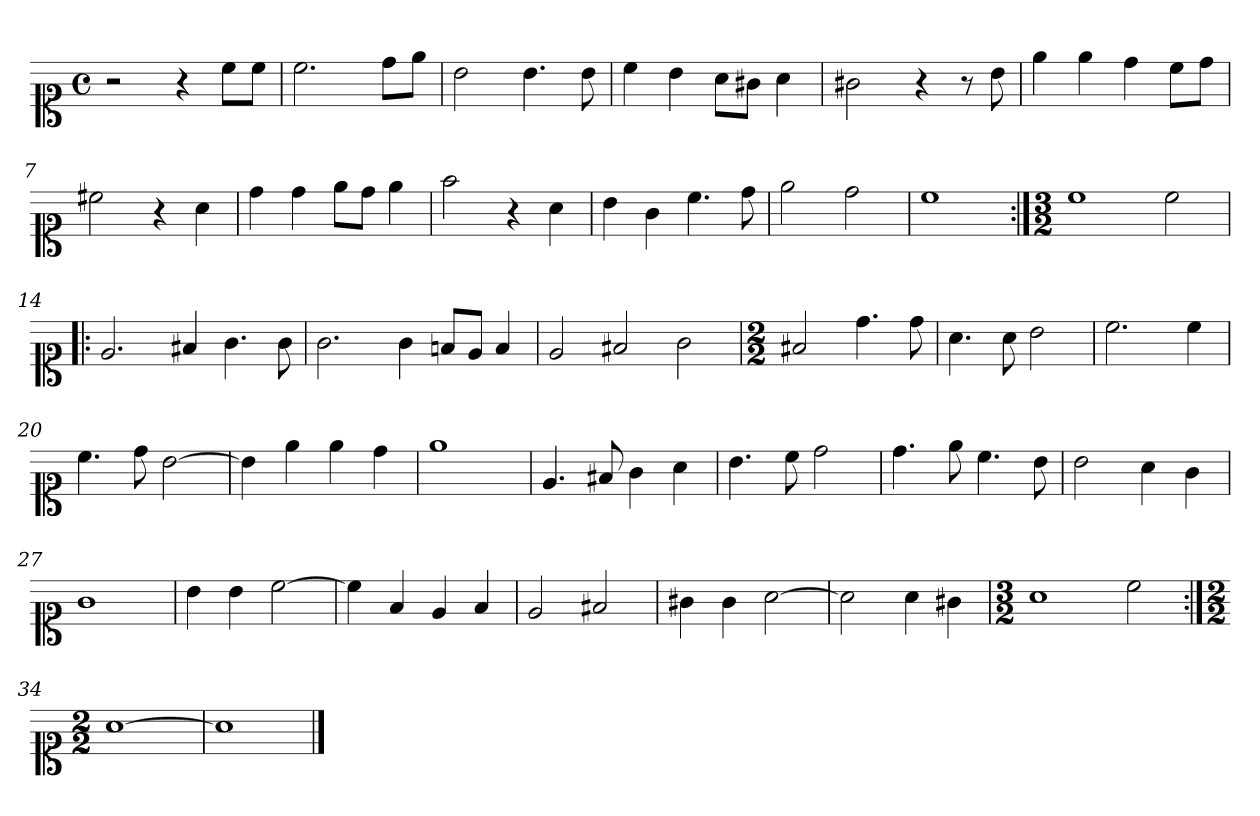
**kern
*part1
*staff1
*clefC1
*k[]
*M4/4
*met(c)
=1
2r
4r
8cc\L
8cc\J
=2
2.cc\
8dd\L
8ee\J
=3
2b\
4.b\
8b\
=4
4cc\
4b\
8a\L
8g#X\J
4a\
=5
2g#X\
4r
8r
8b\
=6
4ee\
4ee\
4dd\
8cc\L
8dd\J
!!LO:LB:g=z
=7
2cc#X\
4r
4a\
=8
4dd\
4dd\
8ee\L
8dd\J
4ee\
=9
2ff\
4r
4a\
=10
4b\
4g\
4.cc\
8dd\
=11
2ee\
2dd\
=12
1cc
!!LO:LB:g=z
=13:|!
*M3/2
1cc
2cc\
=14!|:
2.e/
4f#X/
4.g\
8g\
=15
2.g\
4g\
8fn/L
8e/J
4f/
=16
2e/
2f#X/
2g\
=17
*M2/2
2f#X/
4.dd\
8dd\
!!LO:LB:g=z
=18
4.a\
8a\
2b\
=19
2.cc\
4cc\
=20
4.cc\
8dd\
[2b\
=21
4b\]
4ee\
4ee\
4dd\
=22
1ee
=23
4.e/
8f#X/
4g\
4a\
=24
4.b\
8cc\
2dd\
!!LO:LB:g=z
=25
4.dd\
8ee\
4.cc\
8b\
=26
2b\
4a\
4g\
=27
1g
=28
4b\
4b\
[2cc\
=29
4cc\]
4f/
4e/
4f/
=30
2e/
2f#X/
!!LO:LB:g=z
=31
4g#X\
4g#\
[2a\
=32
2a\]
4a\
4g#X\
=33
*M3/2
1a
2cc\
=34:|!
*M2/2
[1a
=35
1a]
==
*-
